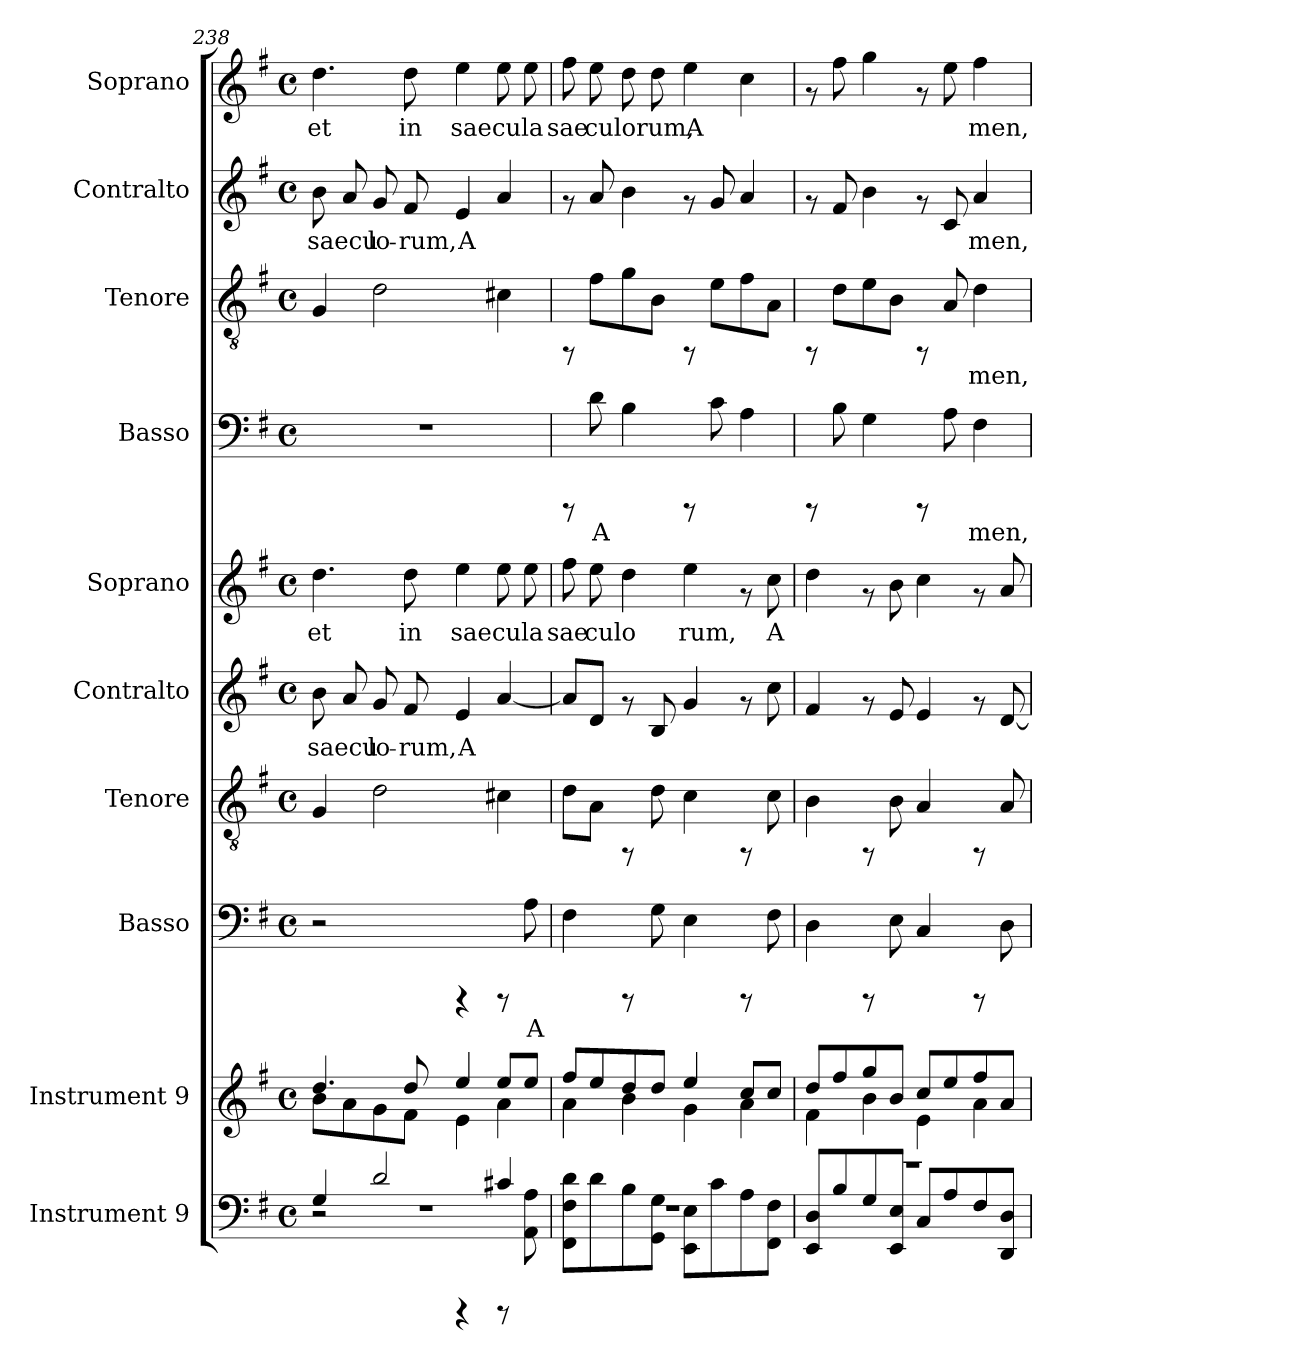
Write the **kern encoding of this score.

**kern	**kern	**kern	**text	**kern	**text	**kern	**text	**kern	**text	**kern	**text	**kern	**text	**kern	**text	**kern	**text
*part10	*part9	*part8	*part8	*part7	*part7	*part6	*part6	*part5	*part5	*part4	*part4	*part3	*part3	*part2	*part2	*part1	*part1
*staff10	*staff9	*staff8	*staff8	*staff7	*staff7	*staff6	*staff6	*staff5	*staff5	*staff4	*staff4	*staff3	*staff3	*staff2	*staff2	*staff1	*staff1
*I"Instrument 9	*I"Instrument 9	*I"Basso	*	*I"Tenore	*	*I"Contralto	*	*I"Soprano	*	*I"Basso	*	*I"Tenore	*	*I"Contralto	*	*I"Soprano	*
*	*	*	*	*	*	*	*	*	*	*I'Basso	*	*	*	*I'Contralto	*	*	*
*clefF4	*clefG2	*clefF4	*	*clefGv2	*	*clefG2	*	*clefG2	*	*clefF4	*	*clefGv2	*	*clefG2	*	*clefG2	*
*k[f#]	*k[f#]	*k[f#]	*	*k[f#]	*	*k[f#]	*	*k[f#]	*	*k[f#]	*	*k[f#]	*	*k[f#]	*	*k[f#]	*
*G:	*G:	*G:	*	*G:	*	*G:	*	*G:	*	*G:	*	*G:	*	*G:	*	*G:	*
*M4/4	*M4/4	*M4/4	*	*M4/4	*	*M4/4	*	*M4/4	*	*M4/4	*	*M4/4	*	*M4/4	*	*M4/4	*
*met(c)	*met(c)	*met(c)	*	*met(c)	*	*met(c)	*	*met(c)	*	*met(c)	*	*met(c)	*	*met(c)	*	*met(c)	*
=238	=238	=238	=238	=238	=238	=238	=238	=238	=238	=238	=238	=238	=238	=238	=238	=238	=238
*^	*^	*	*	*	*	*	*	*	*	*	*	*	*	*	*	*	*
*	*^	*	*	*	*	*	*	*	*	*	*	*	*	*	*	*	*	*	*
!	!	!	!	!	!	!	!	!LO:LY:b:cj	!	!LO:LY:b:cj	!	!LO:LY:b:cj	!	!	!	!LO:LY:b:cj	!	!LO:LY:b:cj	!	!LO:LY:b:cj
1r	4G/	2r	4.dd/	8b\L	2r	.	4G/	--	8b\	saecu	4.dd\	et	1r	.	4G/	--	8b\	saecu	4.dd\	et
!	!	!	!	!	!	!	!	!	!	!LO:LY:b:cj	!	!	!	!	!	!	!	!LO:LY:b:cj	!	!
.	.	.	.	8a\	.	.	.	.	8a/	.	.	.	.	.	.	.	8a/	.	.	.
!	!	!	!	!	!	!	!	!LO:LY:b:cj	!	!LO:LY:b:cj	!	!	!	!	!	!LO:LY:b:cj	!	!LO:LY:b:cj	!	!
.	2d/	.	.	8g\	.	.	2d\	--	8g/	lo-	.	.	.	.	2d\	--	8g/	lo-	.	.
!	!	!	!	!	!	!	!	!	!	!LO:LY:b:cj	!	!LO:LY:b:cj	!	!	!	!	!	!LO:LY:b:cj	!	!LO:LY:b:cj
.	.	.	8dd/	8f#\J	.	.	.	.	8f#/	-rum,	8dd\	in	.	.	.	.	8f#/	-rum,	8dd\	in
!	!	!	!	!	!	!	!	!	!	!LO:LY:b:cj	!	!LO:LY:b:cj	!	!	!	!	!	!LO:LY:b:cj	!	!LO:LY:b:cj
.	.	4rGGGG	4ee/	4e\	4rCCC	.	.	.	4e/	A-	4ee\	sae	.	.	.	.	4e/	A-	4ee\	sae
!	!	!	!	!	!	!	!	!LO:LY:b:cj	!	!LO:LY:b:cj	!	!LO:LY:b:cj	!	!	!	!LO:LY:b:cj	!	!LO:LY:b:cj	!	!LO:LY:b:cj
.	4c#X/	8rGGGG	8ee/L	4a\	8rCCC	.	4c#X\	--	[<4a/	--	8ee\	cula	.	.	4c#X\	--	4a/	--	8ee\	cula
!	!	!	!	!	!	!LO:LY:b:cj	!	!	!	!	!	!LO:LY:b:cj	!	!	!	!	!	!	!	!LO:LY:b:cj
.	.	8A\ 8AA\	8ee/J	.	8A\	A-	.	.	.	.	8ee\	.	.	.	.	.	.	.	8ee\	.
=239	=239	=239	=239	=239	=239	=239	=239	=239	=239	=239	=239	=239	=239	=239	=239	=239	=239	=239	=239	=239
!	!	!	!	!	!	!LO:LY:b:cj	!	!LO:LY:b:cj	!	!LO:LY:b:cj	!	!LO:LY:b:cj	!	!	!	!	!	!	!	!LO:LY:b:cj
*	*v	*v	*	*	*	*	*	*	*	*	*	*	*	*	*	*	*	*	*	*
1r	8F#\ 8FF#\ 8d\L	8ff#/L	4a\	4F#\	--	8d\L	--	8a/L]	--	8ff#\	sae	8rCCC	.	8rFF	.	8rf	.	8ff#\	sae
!	!	!	!	!	!	!	!LO:LY:b:cj	!	!LO:LY:b:cj	!	!LO:LY:b:cj	!	!LO:LY:b:cj	!	!LO:LY:b:cj	!	!LO:LY:b:cj	!	!LO:LY:b:cj
.	8d\	8ee/	.	.	.	8A\J	--	8d/J	--	8ee\	culo-	8d\	A-	8f#\L	--	8a/	--	8ee\	culorum,
!	!	!	!	!	!	!	!	!	!	!	!LO:LY:b:cj	!	!LO:LY:b:cj	!	!LO:LY:b:cj	!	!LO:LY:b:cj	!	!LO:LY:b:cj
.	8B\	8dd/	4b\	8rCCC	.	8rFF	.	8rf	.	4dd\	--	4B\	--	8g\	--	4b\	--	8dd\	.
!	!	!	!	!	!LO:LY:b:cj	!	!LO:LY:b:cj	!	!LO:LY:b:cj	!	!	!	!	!	!LO:LY:b:cj	!	!	!	!LO:LY:b:cj
.	8G\ 8GG\J	8dd/J	.	8G\	--	8d\	--	8B/	--	.	.	.	.	8B\J	--	.	.	8dd\	.
!	!	!	!	!	!LO:LY:b:cj	!	!LO:LY:b:cj	!	!LO:LY:b:cj	!	!LO:LY:b:cj	!	!	!	!	!	!	!	!LO:LY:b:cj
.	8E\ 8EE\L	4ee/	4g\	4E\	--	4c\	--	4g/	--	4ee\	-rum,	8rCCC	.	8rFF	.	8rf	.	4ee\	A-
!	!	!	!	!	!	!	!	!	!	!	!	!	!LO:LY:b:cj	!	!LO:LY:b:cj	!	!LO:LY:b:cj	!	!
.	8c\	.	.	.	.	.	.	.	.	.	.	8c\	--	8e\L	--	8g/	--	.	.
!	!	!	!	!	!	!	!	!	!	!	!	!	!LO:LY:b:cj	!	!LO:LY:b:cj	!	!LO:LY:b:cj	!	!LO:LY:b:cj
.	8A\	8cc/L	4a\	8rCCC	.	8rFF	.	8rf	.	8rf	.	4A\	--	8f#\	--	4a/	--	4cc\	--
!	!	!	!	!	!LO:LY:b:cj	!	!LO:LY:b:cj	!	!LO:LY:b:cj	!	!LO:LY:b:cj	!	!	!	!LO:LY:b:cj	!	!	!	!
.	8F#\ 8FF#\J	8cc/J	.	8F#\	--	8c\	--	8cc\	--	8cc\	A-	.	.	8A\J	--	.	.	.	.
=240	=240	=240	=240	=240	=240	=240	=240	=240	=240	=240	=240	=240	=240	=240	=240	=240	=240	=240	=240
!	!	!	!	!	!LO:LY:b:cj	!	!LO:LY:b:cj	!	!LO:LY:b:cj	!	!LO:LY:b:cj	!	!	!	!	!	!	!	!
1r	8D/ 8EE/L	8dd/L	4f#\	4D\	--	4B\	--	4f#/	--	4dd\	--	8rCCC	.	8rFF	.	8rf	.	8rf	.
!	!	!	!	!	!	!	!	!	!	!	!	!	!LO:LY:b:cj	!	!LO:LY:b:cj	!	!LO:LY:b:cj	!	!LO:LY:b:cj
.	8B/	8ff#/	.	.	.	.	.	.	.	.	.	8B\	--	8d\L	--	8f#/	--	8ff#\	--
!	!	!	!	!	!	!	!	!	!	!	!	!	!LO:LY:b:cj	!	!LO:LY:b:cj	!	!LO:LY:b:cj	!	!LO:LY:b:cj
.	8G/	8gg/	4b\	8rCCC	.	8rFF	.	8rf	.	8rf	.	4G\	--	8e\	--	4b\	--	4gg\	--
!	!	!	!	!	!LO:LY:b:cj	!	!LO:LY:b:cj	!	!LO:LY:b:cj	!	!LO:LY:b:cj	!	!	!	!LO:LY:b:cj	!	!	!	!
.	8EE/ 8E/J	8b/J	.	8E\	--	8B\	--	8e/	--	8b\	--	.	.	8B\J	--	.	.	.	.
!	!	!	!	!	!LO:LY:b:cj	!	!LO:LY:b:cj	!	!LO:LY:b:cj	!	!LO:LY:b:cj	!	!	!	!	!	!	!	!
.	8C/L	8cc/L	4e\	4C/	--	4A/	--	4e/	--	4cc\	--	8rCCC	.	8rFF	.	8rf	.	8rf	.
!	!	!	!	!	!	!	!	!	!	!	!	!	!LO:LY:b:cj	!	!LO:LY:b:cj	!	!LO:LY:b:cj	!	!LO:LY:b:cj
.	8A/	8ee/	.	.	.	.	.	.	.	.	.	8A\	--	8A/	--	8c/	--	8ee\	--
!	!	!	!	!	!	!	!	!	!	!	!	!	!LO:LY:b:cj	!	!LO:LY:b:cj	!	!LO:LY:b:cj	!	!LO:LY:b:cj
.	8F#/	8ff#/	4a\	8rCCC	.	8rFF	.	8rf	.	8rf	.	4F#\	-men,	4d\	-men,	4a/	-men,	4ff#\	-men,
!	!	!	!	!	!LO:LY:b:cj	!	!LO:LY:b:cj	!	!LO:LY:b:cj	!	!LO:LY:b:cj	!	!	!	!	!	!	!	!
.	8D/ 8DD/J	8a/J	.	8D\	--	8A/	--	[<8d/	--	8a/	--	.	.	.	.	.	.	.	.
*v	*v	*	*	*	*	*	*	*	*	*	*	*	*	*	*	*	*	*	*
*	*v	*v	*	*	*	*	*	*	*	*	*	*	*	*	*	*	*	*
=	=	=	=	=	=	=	=	=	=	=	=	=	=	=	=	=	=
*-	*-	*-	*-	*-	*-	*-	*-	*-	*-	*-	*-	*-	*-	*-	*-	*-	*-
